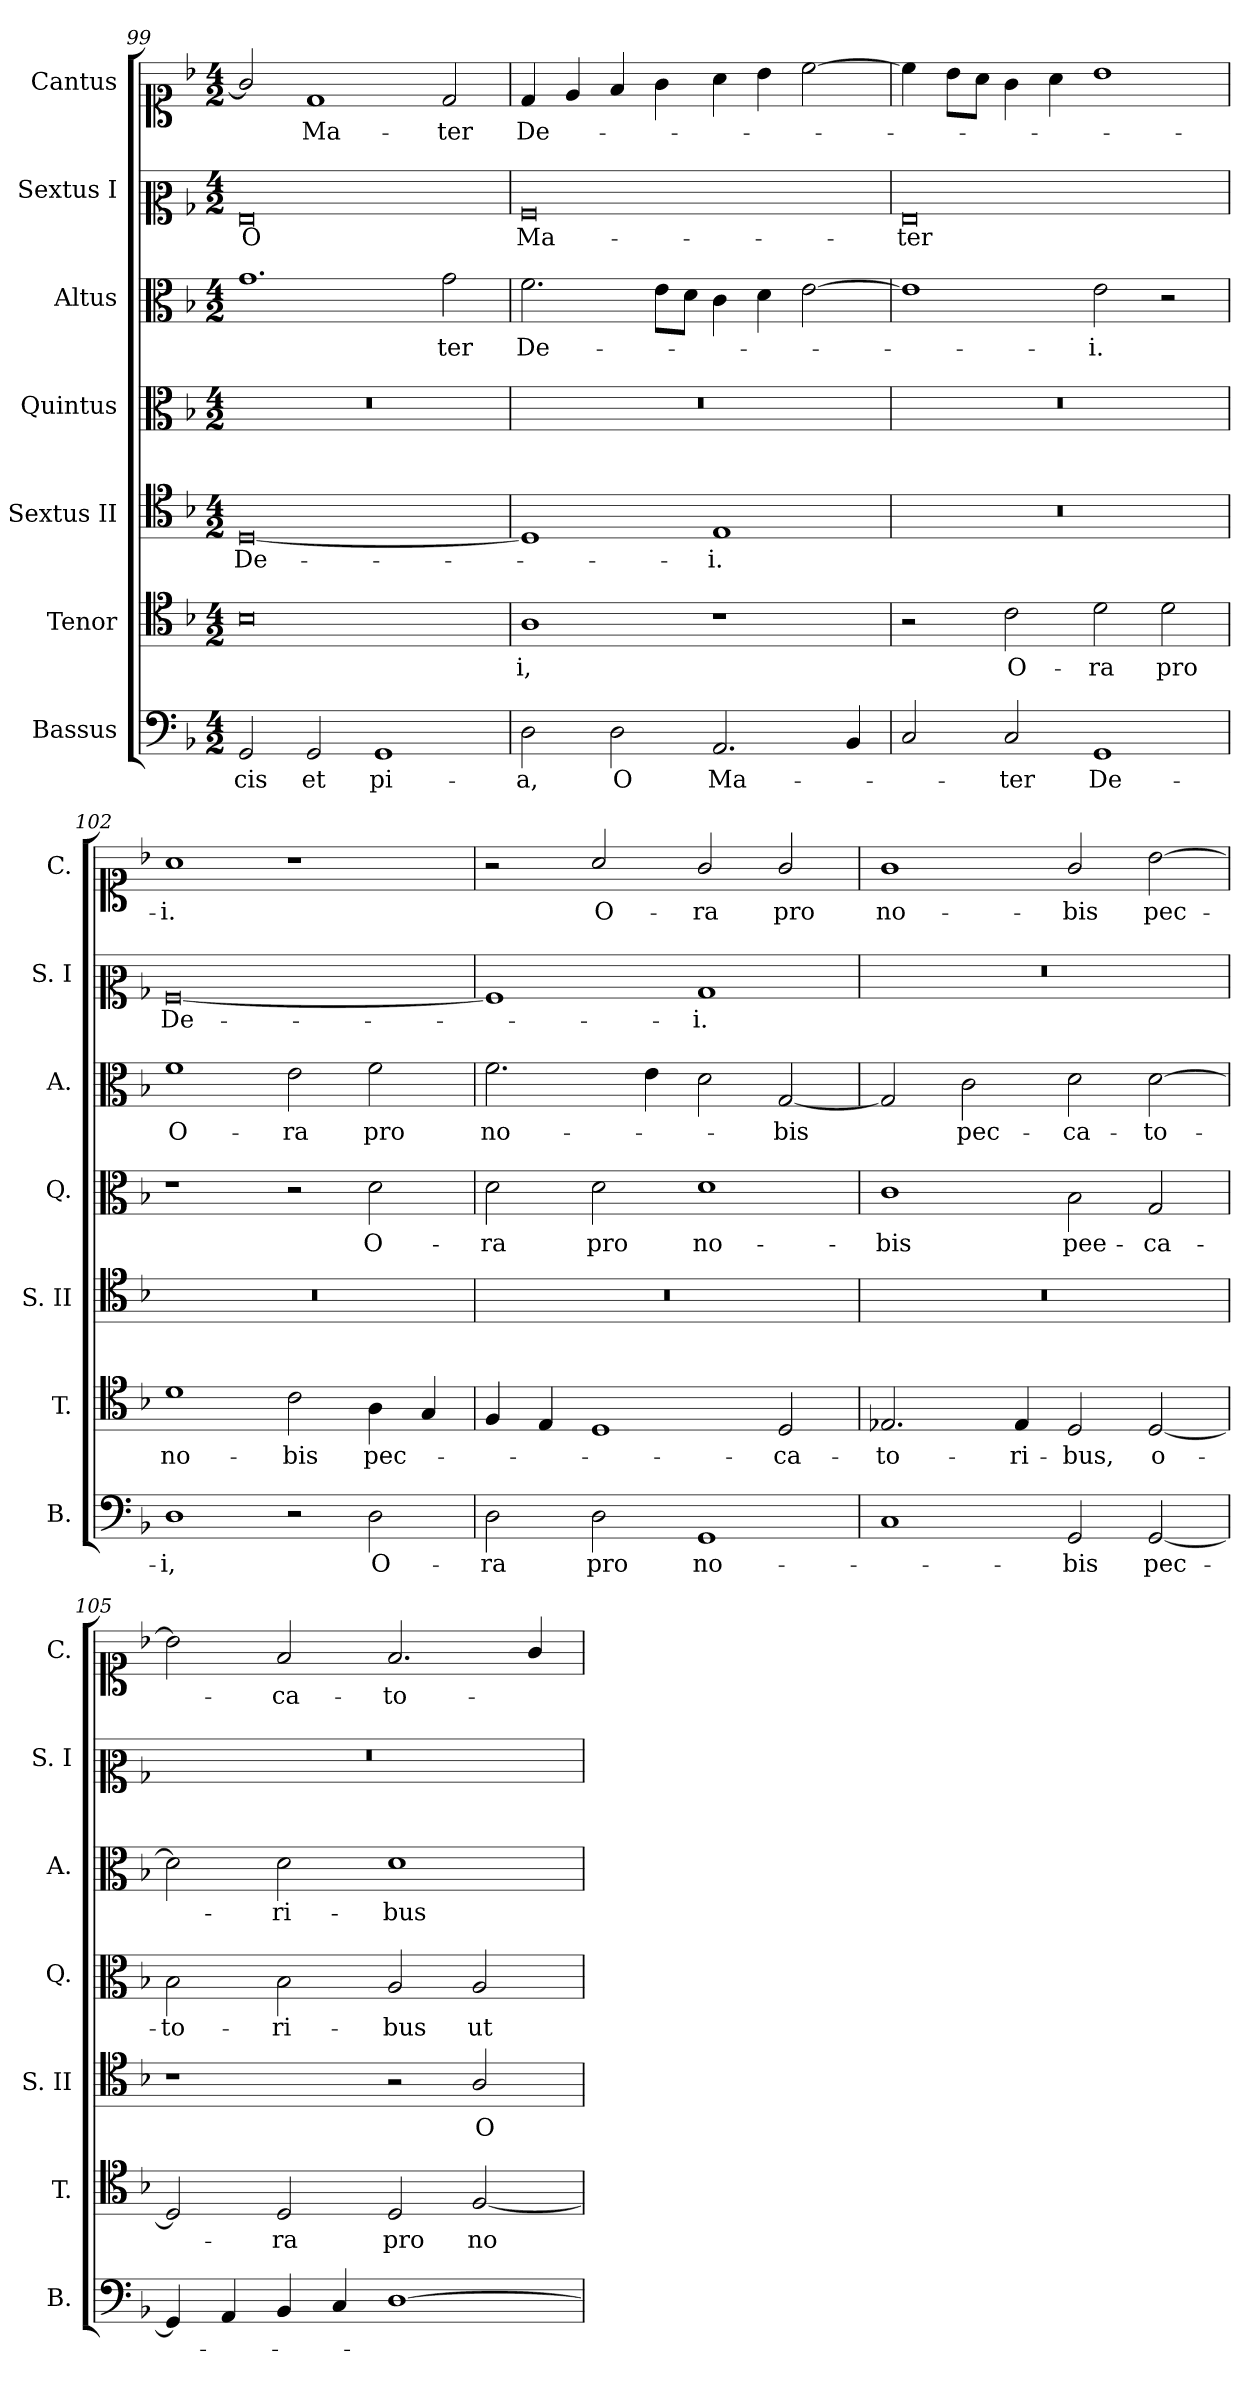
**kern	**text	**kern	**text	**kern	**text	**kern	**text	**kern	**text	**kern	**text	**kern	**text
*part7	*part7	*part6	*part6	*part5	*part5	*part4	*part4	*part3	*part3	*part2	*part2	*part1	*part1
*staff7	*staff7	*staff6	*staff6	*staff5	*staff5	*staff4	*staff4	*staff3	*staff3	*staff2	*staff2	*staff1	*staff1
*I"Bassus	*	*I"Tenor	*	*I"Sextus II	*	*I"Quintus	*	*I"Altus	*	*I"Sextus I	*	*I"Cantus	*
*I'B.	*	*I'T.	*	*I'S. II	*	*I'Q.	*	*I'A.	*	*I'S. I	*	*I'C.	*
*clefF4	*	*clefC4	*	*clefC4	*	*clefC3	*	*clefC3	*	*clefC2	*	*clefC1	*
*k[b-]	*	*k[b-]	*	*k[b-]	*	*k[b-]	*	*k[b-]	*	*k[b-]	*	*k[b-]	*
*M4/2	*	*M4/2	*	*M4/2	*	*M4/2	*	*M4/2	*	*M4/2	*	*M4/2	*
=99	=99	=99	=99	=99	=99	=99	=99	=99	=99	=99	=99	=99	=99
2GG/	-cis	0B-	.	[0D	De-	0r	.	1.g	.	0G	O	2g/]	.
2GG/	et	.	.	.	.	.	.	.	.	.	.	1d	Ma-
1GG	pi-	.	.	.	.	.	.	.	.	.	.	.	.
.	.	.	.	.	.	.	.	2g\	-ter	.	.	2d/	-ter
=100	=100	=100	=100	=100	=100	=100	=100	=100	=100	=100	=100	=100	=100
2D\	-a,	1A	-i,	1D]	.	0r	.	2.f\	De-	0A	Ma-	4d/	De-
.	.	.	.	.	.	.	.	.	.	.	.	4e/	.
2D\	O	.	.	.	.	.	.	.	.	.	.	4f/	.
.	.	.	.	.	.	.	.	8e\L	.	.	.	4g\	.
.	.	.	.	.	.	.	.	8d\J	.	.	.	.	.
2.AA/	Ma-	1r	.	1E	-i.	.	.	4c\	.	.	.	4a\	.
.	.	.	.	.	.	.	.	4d\	.	.	.	4b-\	.
.	.	.	.	.	.	.	.	[2e\	.	.	.	[2cc\	.
4BB-/	.	.	.	.	.	.	.	.	.	.	.	.	.
=101	=101	=101	=101	=101	=101	=101	=101	=101	=101	=101	=101	=101	=101
2C/	.	2r	.	0r	.	0r	.	1e]	.	0G	-ter	4cc\]	.
.	.	.	.	.	.	.	.	.	.	.	.	8b-\L	.
.	.	.	.	.	.	.	.	.	.	.	.	8a\J	.
2C/	-ter	2c\	O-	.	.	.	.	.	.	.	.	4g\	.
.	.	.	.	.	.	.	.	.	.	.	.	4a\	.
1GG	De-	2d\	-ra	.	.	.	.	2e\	-i.	.	.	1b-	.
.	.	2d\	pro	.	.	.	.	2r	.	.	.	.	.
=102	=102	=102	=102	=102	=102	=102	=102	=102	=102	=102	=102	=102	=102
1D	-i,	1d	no-	0r	.	1r	.	1f	O-	[0A	De-	1a	-i.
2r	.	2c\	-bis	.	.	2r	.	2e\	-ra	.	.	1r	.
2D\	O-	4A\	pec-	.	.	2d\	O­-	2f\	pro	.	.	.	.
.	.	4G/	.	.	.	.	.	.	.	.	.	.	.
!!LO:LB:g=z
=103	=103	=103	=103	=103	=103	=103	=103	=103	=103	=103	=103	=103	=103
2D\	-ra	4F/	.	0r	.	2d\	-ra	2.f\	no-	1A]	.	2r	.
.	.	4E/	.	.	.	.	.	.	.	.	.	.	.
2D\	pro	1D	.	.	.	2d\	pro	.	.	.	.	2a/	O-
.	.	.	.	.	.	.	.	4e\	.	.	.	.	.
1GG	no-	.	.	.	.	1d	no-	2d\	.	1B-	-i.	2g/	-ra
.	.	2D/	-ca-	.	.	.	.	[2G/	-bis	.	.	2g/	pro
=104	=104	=104	=104	=104	=104	=104	=104	=104	=104	=104	=104	=104	=104
1C	.	2.E-X/	-to-	0r	.	1c	-bis	2G/]	.	0r	.	1g	no-
.	.	.	.	.	.	.	.	2c\	pec-	.	.	.	.
.	.	4E-/	-ri-	.	.	.	.	.	.	.	.	.	.
2GG/	-bis	2D/	-bus,	.	.	2B-\	pee-	2d\	-ca-	.	.	2g/	-bis
[2GG/	pec-	[2D/	o-	.	.	2G/	-ca-	[2d\	-to-	.	.	[2b-\	pec-
=105	=105	=105	=105	=105	=105	=105	=105	=105	=105	=105	=105	=105	=105
4GG/]	.	2D/]	.	1r	.	2B-\	-to-	2d\]	.	0r	.	2b-\]	.
4AA/	.	.	.	.	.	.	.	.	.	.	.	.	.
4BB-/	.	2D/	-ra	.	.	2B-\	-ri-	2d\	-ri-	.	.	2f/	-ca-
4C/	.	.	.	.	.	.	.	.	.	.	.	.	.
[1D	.	2D/	pro	2r	.	2A/	-bus	1d	-bus	.	.	2.f/	-to-
.	.	[2F/	no-	2A/	O-	2A/	ut	.	.	.	.	.	.
.	.	.	.	.	.	.	.	.	.	.	.	4g/	.
=	=	=	=	=	=	=	=	=	=	=	=	=	=
*-	*-	*-	*-	*-	*-	*-	*-	*-	*-	*-	*-	*-	*-
